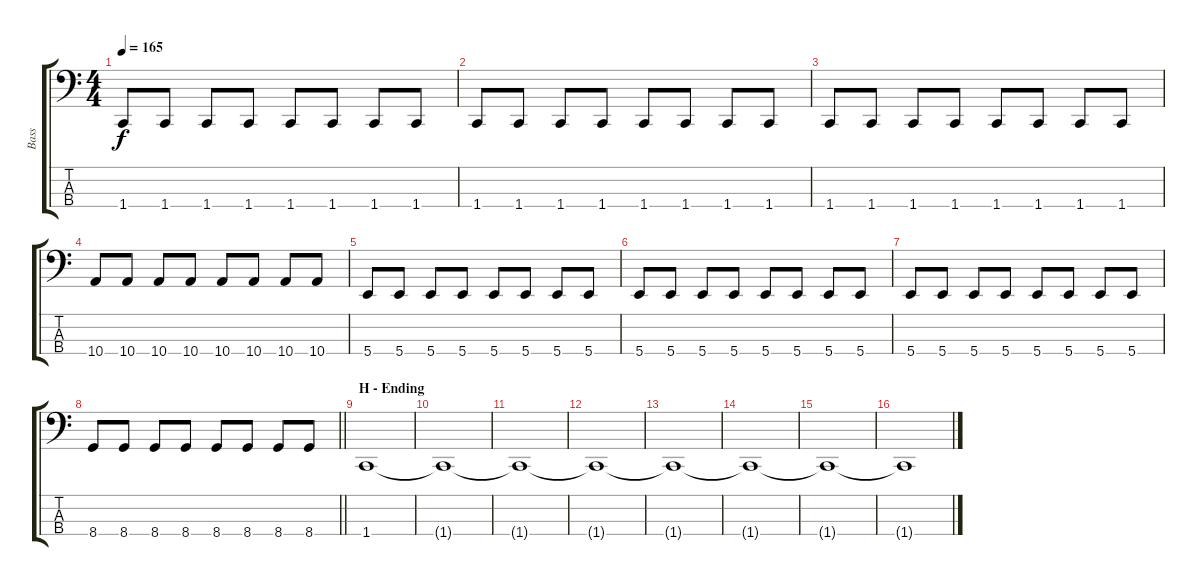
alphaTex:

\track ("Bass" "Bass") {instrument electricbassfinger}
\staff {score tabs}
\tuning (E2 B1 Gb1 B0) {hide}
\ts (4 4)
\tempo 165
\clef f4
\ks c
1.4.8{dy f} 1.4.8 1.4.8 1.4.8 1.4.8 1.4.8 1.4.8 1.4.8 |
1.4.8 1.4.8 1.4.8 1.4.8 1.4.8 1.4.8 1.4.8 1.4.8 |
1.4.8 1.4.8 1.4.8 1.4.8 1.4.8 1.4.8 1.4.8 1.4.8 |
10.4.8 10.4.8 10.4.8 10.4.8 10.4.8 10.4.8 10.4.8 10.4.8 |
5.4.8 5.4.8 5.4.8 5.4.8 5.4.8 5.4.8 5.4.8 5.4.8 |
5.4.8 5.4.8 5.4.8 5.4.8 5.4.8 5.4.8 5.4.8 5.4.8 |
5.4.8 5.4.8 5.4.8 5.4.8 5.4.8 5.4.8 5.4.8 5.4.8 |
\barLineRight lightlight
8.4.8 8.4.8 8.4.8 8.4.8 8.4.8 8.4.8 8.4.8 8.4.8 |
\section ("" "H - Ending")
1.4.1 |
1.4{t}.1 |
1.4{t}.1 |
1.4{t}.1 |
1.4{t}.1 |
1.4{t}.1 |
1.4{t}.1 |
1.4{t}.1
